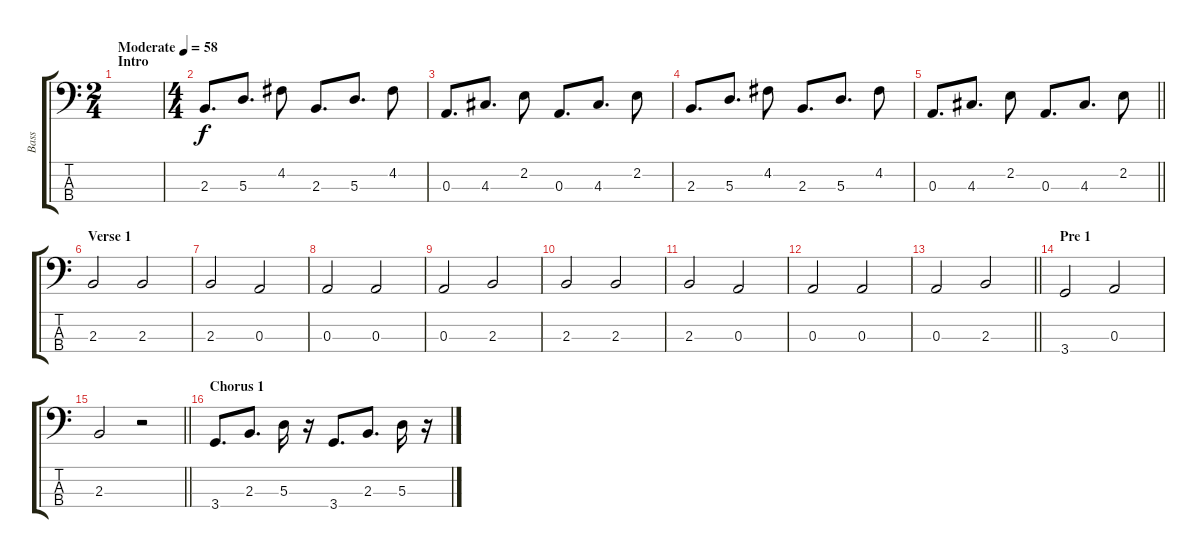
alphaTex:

\track ("Bass" "Bass") {instrument electricbassfinger}
\staff {score tabs}
\tuning (G2 D2 A1 E1) {hide}
\ts (2 4)
\section ("" "Intro")
\tempo (58 "Moderate")
\clef f4
\ks c
|
\ts (4 4)
2.3.8{d} 5.3.8{d} 4.2.8 2.3.8{d} 5.3.8{d} 4.2.8 |
0.3.8{d} 4.3.8{d} 2.2.8 0.3.8{d} 4.3.8{d} 2.2.8 |
2.3.8{d} 5.3.8{d} 4.2.8 2.3.8{d} 5.3.8{d} 4.2.8 |
\barLineRight lightlight
0.3.8{d} 4.3.8{d} 2.2.8 0.3.8{d} 4.3.8{d} 2.2.8 |
\section ("" "Verse 1")
2.3.2{volume 10} 2.3.2 |
2.3.2 0.3.2 |
0.3.2 0.3.2 |
0.3.2 2.3.2 |
2.3.2 2.3.2 |
2.3.2 0.3.2 |
0.3.2 0.3.2 |
\barLineRight lightlight
0.3.2 2.3.2 |
\section ("" "Pre 1")
3.4.2{volume 13} 0.3.2 |
\barLineRight lightlight
2.3.2 r.2 |
\section ("" "Chorus 1")
3.4.8{d} 2.3.8{d} 5.3.16 r.16 3.4.8{d} 2.3.8{d} 5.3.16 r.16
